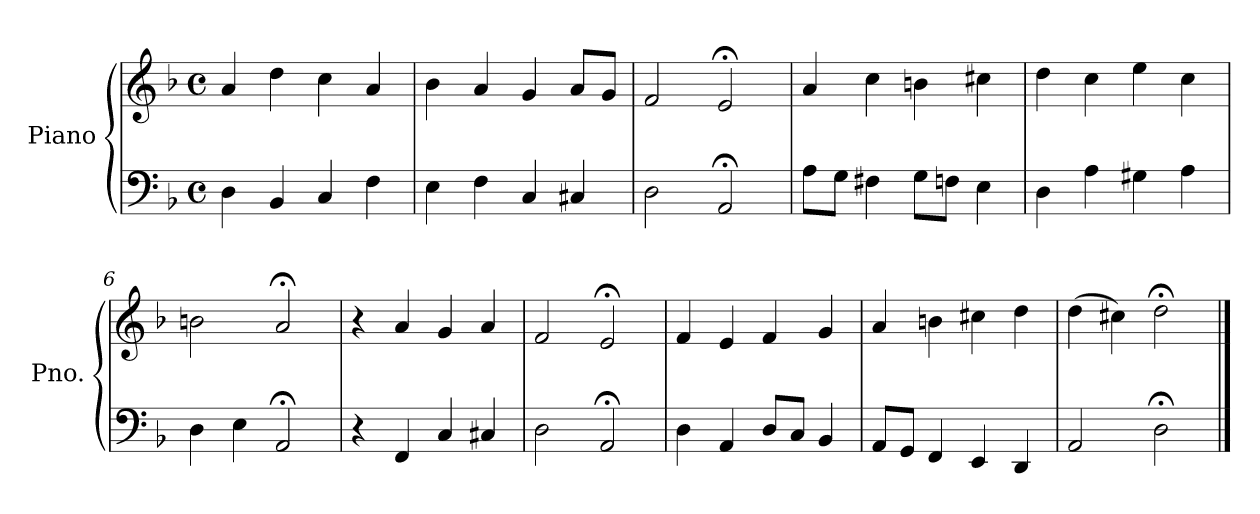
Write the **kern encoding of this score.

**kern	**kern
*part1	*part1
*staff2	*staff1
*I"Piano	*
*I'Pno.	*
*clefF4	*clefG2
*k[b-]	*k[b-]
*M4/4	*M4/4
*met(c)	*met(c)
=1	=1
4D\	4a/
4BB-/	4dd\
4C/	4cc\
4F\	4a/
=2	=2
4E\	4b-\
4F\	4a/
4C/	4g/
4C#X/	8a/L
.	8g/J
=3	=3
2D\	2f/
2AA;</	2e;</
=4	=4
8A\L	4a/
8G\J	.
4F#X\	4cc\
8G\L	4bn\
8Fn\J	.
4E\	4cc#X\
=5	=5
4D\	4dd\
4A\	4cc\
4G#X\	4ee\
4A\	4cc\
=6	=6
4D\	2bn\
4E\	.
2AA;</	2a;</
=7	=7
4r	4r
4FF/	4a/
4C/	4g/
4C#X/	4a/
!!LO:LB:g=z
=8	=8
2D\	2f/
2AA;</	2e;</
=9	=9
4D\	4f/
4AA/	4e/
8D/L	4f/
8C/J	.
4BB-/	4g/
=10	=10
8AA/L	4a/
8GG/J	.
4FF/	4bn\
4EE/	4cc#X\
4DD/	4dd\
=11	=11
2AA/	(4dd\
.	4cc#X\)
2D;<\	2dd;<\
==	==
*-	*-
